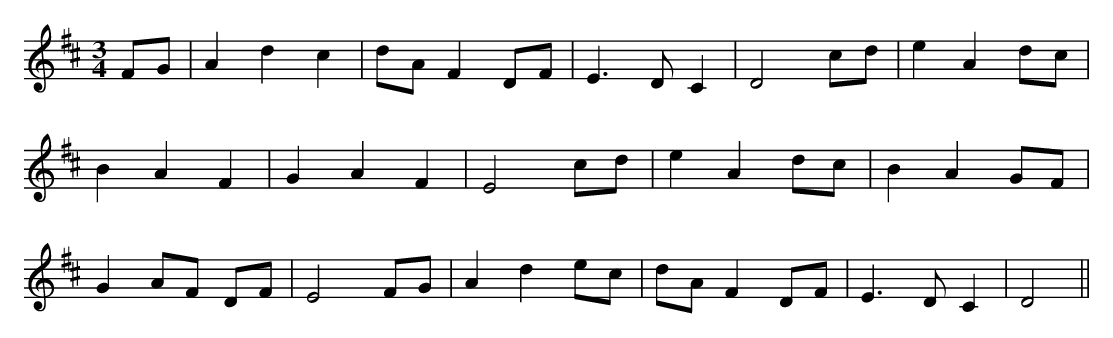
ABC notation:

X:1
M:3/4
K:Bmin
FG|A2 d2 c2|dA F2 DF|E3 D C2|D4 cd|e2 A2 dc|
B2 A2 F2|G2 A2 F2|E4 cd|e2 A2 dc|B2 A2 GF|
G2 AF DF|E4 FG|A2 d2 ec|dA F2 DF|E3 D C2|D4||
